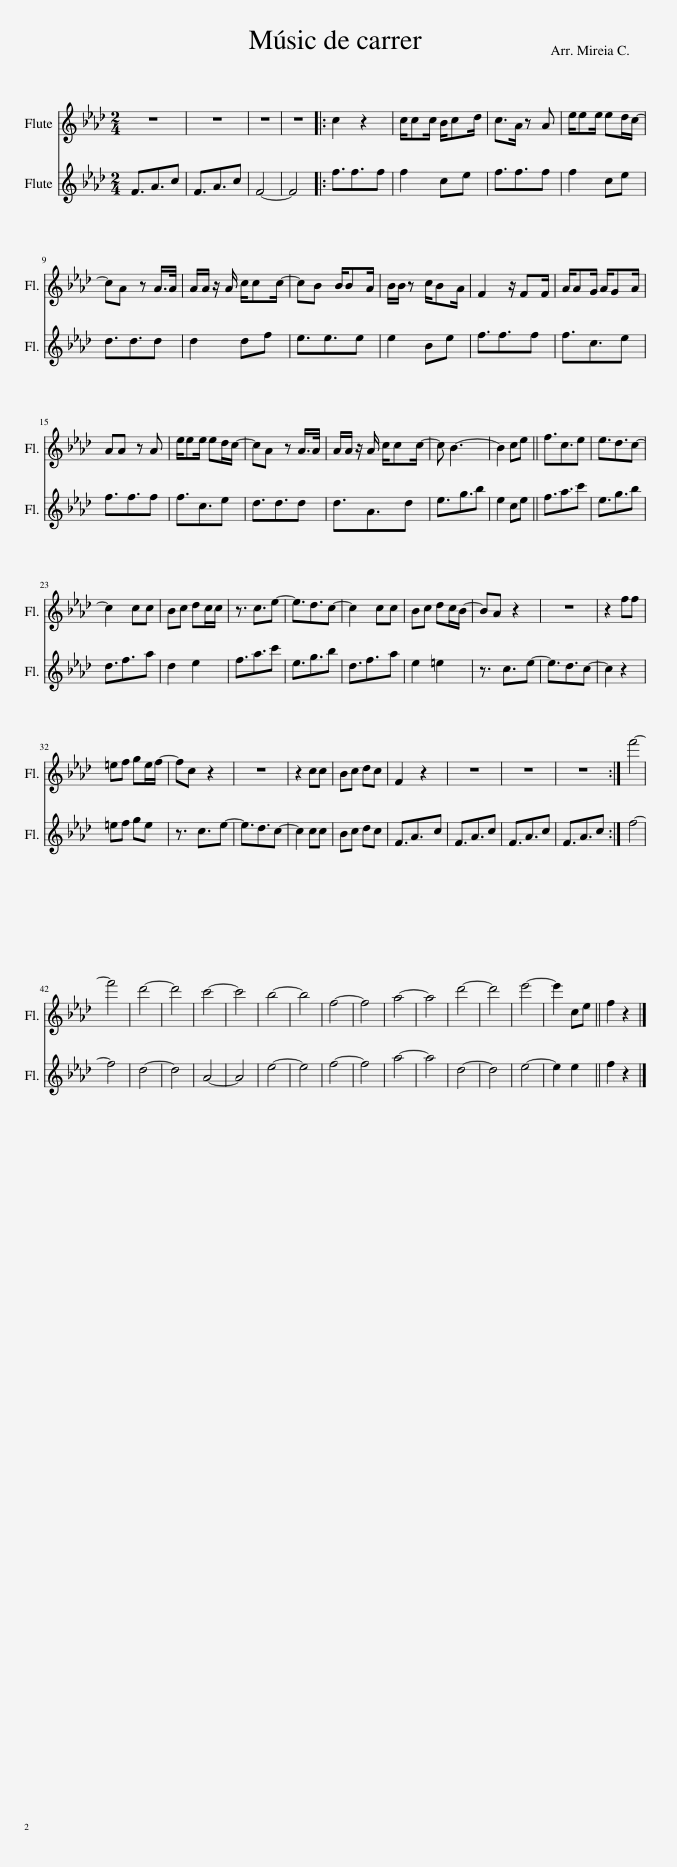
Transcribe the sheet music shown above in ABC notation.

X:1
%%score 1 2
L:1/8
M:2/4
I:linebreak $
K:Ab
V:1 treble
V:2 treble
V:1
 z4 | z4 | z4 | z4 |: c2 z2 | %5
 c/cc/ B/cd/ | c>A z A | e/ee/ ed/c/- |$ cA z A/>A/ | A/A/ z/ A/ c/cc/- | %10
 cB B/BA/ | B/B/ z c/BA/ | F2 z/ FF/ | A/AG/ A/GA/ |$ AA z A | %15
 e/ee/ ed/c/- | cA z A/>A/ | A/A/ z/ A/ c/cc/- | c B3- | B2 ce || %20
 f3/2c3/2e | e3/2d3/2c- |$ c2 cc | Bc dc/c/ | z3/2 c3/2e- | %25
 e3/2d3/2c- | c2 cc | Bc dc/B/- | BA z2 | z4 | %30
 z2 ff |$ =ef ge/f/- | fc z2 | z4 | z2 cc | %35
 Bc dc | F2 z2 | z4 | z4 | z4 :| %40
 f'4- |$ f'4 | d'4- | d'4 | c'4- | %45
 c'4 | b4- | b4 | f4- | f4 | %50
 a4- | a4 | d'4- | d'4 | e'4- | %55
 e'2 ce || f2 z2 |] %57
V:2
 F3/2A3/2c | F3/2A3/2c | F4- | F4 |: f3/2f3/2f | %5
 f2 ce | f3/2f3/2f | f2 ce |$ d3/2d3/2d | d2 df | %10
 e3/2e3/2e | e2 Be | f3/2f3/2f | f3/2c3/2e |$ f3/2f3/2f | %15
 f3/2c3/2e | d3/2d3/2d | d3/2A3/2d | e3/2g3/2b | e2 ce || %20
 f3/2a3/2c' | e3/2g3/2b |$ d3/2f3/2a | d2 e2 | f3/2a3/2c' | %25
 e3/2g3/2b | d3/2f3/2a | e2 =e2 | z3/2 c3/2e- | e3/2d3/2c- | %30
 c2 z2 |$ =ef ge | z3/2 c3/2e- | e3/2d3/2c- | c2 cc | %35
 Bc dc | F3/2A3/2c | F3/2A3/2c | F3/2A3/2c | F3/2A3/2c :| %40
 f4- |$ f4 | d4- | d4 | A4- | %45
 A4 | e4- | e4 | f4- | f4 | %50
 a4- | a4 | d4- | d4 | e4- | %55
 e2 e2 || f2 z2 |] %57
